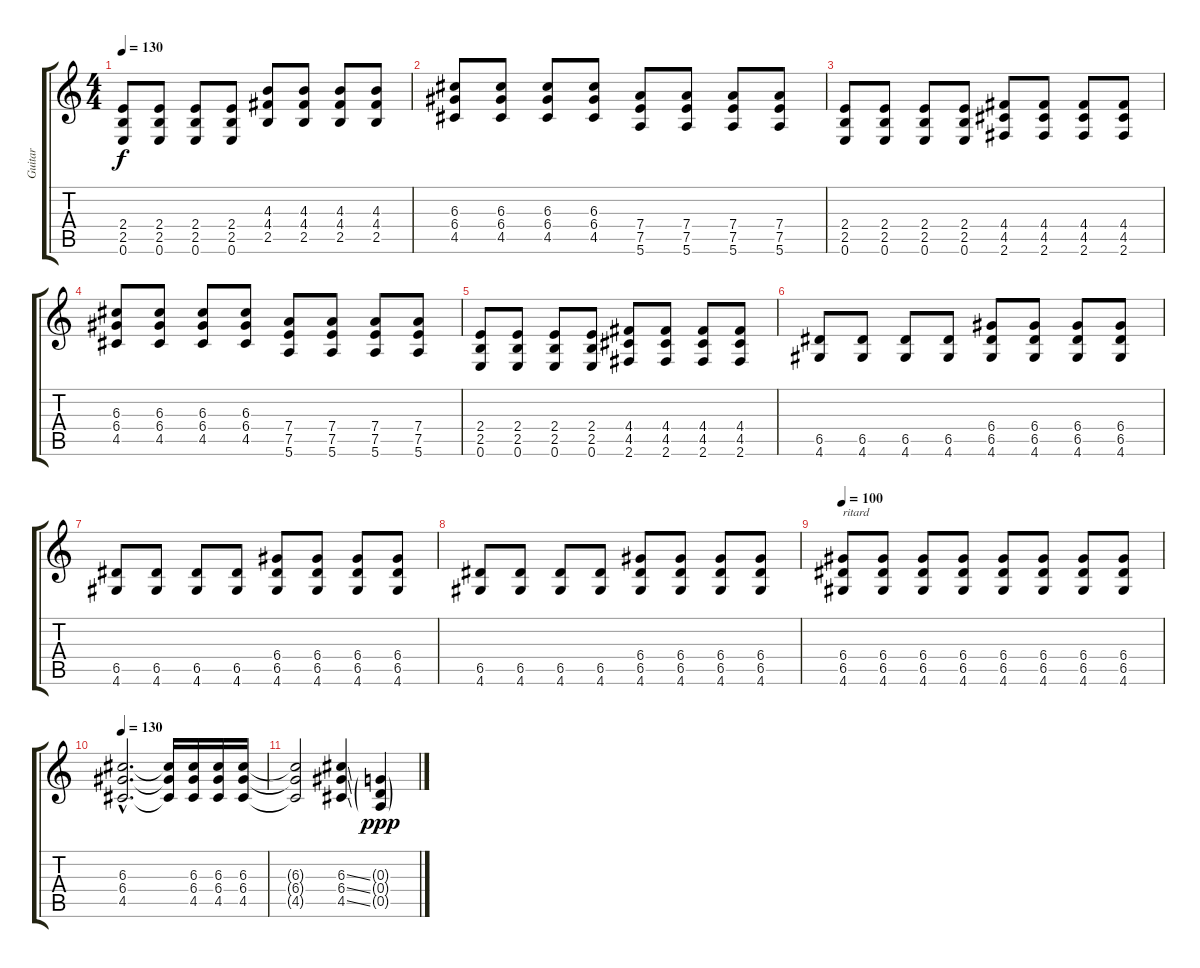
\track ("Guitar" "Guitar") {instrument distortionguitar}
\staff {score tabs}
\tuning (E4 B3 G3 D3 A2 E2) {hide}
\ts (4 4)
\tempo 130
\clef g2
\ks c
(2.4 2.5 0.6).8{dy f} (2.4 2.5 0.6).8 (2.4 2.5 0.6).8 (2.4 2.5 0.6).8 (4.3 4.4 2.5).8 (4.3 4.4 2.5).8 (4.3 4.4 2.5).8 (4.3 4.4 2.5).8 |
(6.3 6.4 4.5).8 (6.3 6.4 4.5).8 (6.3 6.4 4.5).8 (6.3 6.4 4.5).8 (7.4 7.5 5.6).8 (7.4 7.5 5.6).8 (7.4 7.5 5.6).8 (7.4 7.5 5.6).8 |
(2.4 2.5 0.6).8 (2.4 2.5 0.6).8 (2.4 2.5 0.6).8 (2.4 2.5 0.6).8 (4.4 4.5 2.6).8 (4.4 4.5 2.6).8 (4.4 4.5 2.6).8 (4.4 4.5 2.6).8 |
(6.3 6.4 4.5).8 (6.3 6.4 4.5).8 (6.3 6.4 4.5).8 (6.3 6.4 4.5).8 (7.4 7.5 5.6).8 (7.4 7.5 5.6).8 (7.4 7.5 5.6).8 (7.4 7.5 5.6).8 |
(2.4 2.5 0.6).8 (2.4 2.5 0.6).8 (2.4 2.5 0.6).8 (2.4 2.5 0.6).8 (4.4 4.5 2.6).8 (4.4 4.5 2.6).8 (4.4 4.5 2.6).8 (4.4 4.5 2.6).8 |
(6.5 4.6).8 (6.5 4.6).8 (6.5 4.6).8 (6.5 4.6).8 (6.4 6.5 4.6).8 (6.4 6.5 4.6).8 (6.4 6.5 4.6).8 (6.4 6.5 4.6).8 |
(6.5 4.6).8 (6.5 4.6).8 (6.5 4.6).8 (6.5 4.6).8 (6.4 6.5 4.6).8 (6.4 6.5 4.6).8 (6.4 6.5 4.6).8 (6.4 6.5 4.6).8 |
(6.5 4.6).8 (6.5 4.6).8 (6.5 4.6).8 (6.5 4.6).8 (6.4 6.5 4.6).8 (6.4 6.5 4.6).8 (6.4 6.5 4.6).8 (6.4 6.5 4.6).8 |
\tempo 100
(6.4 6.5 4.6).8{txt "ritard"} (6.4 6.5 4.6).8 (6.4 6.5 4.6).8 (6.4 6.5 4.6).8 (6.4 6.5 4.6).8 (6.4 6.5 4.6).8 (6.4 6.5 4.6).8 (6.4 6.5 4.6).8 |
\tempo 130
(6.3{hac} 6.4{hac} 4.5{hac}).2{d} (6.3{t} 6.4{t} 4.5{t}).16 (6.3 6.4 4.5).16 (6.3 6.4 4.5).16 (6.3 6.4 4.5).16 |
(6.3{t} 6.4{t} 4.5{t}).2 (6.3{ss} 6.4{ss} 4.5{ss}).4 (0.3{g} 0.4{g} 0.5{g}).4{dy ppp}
